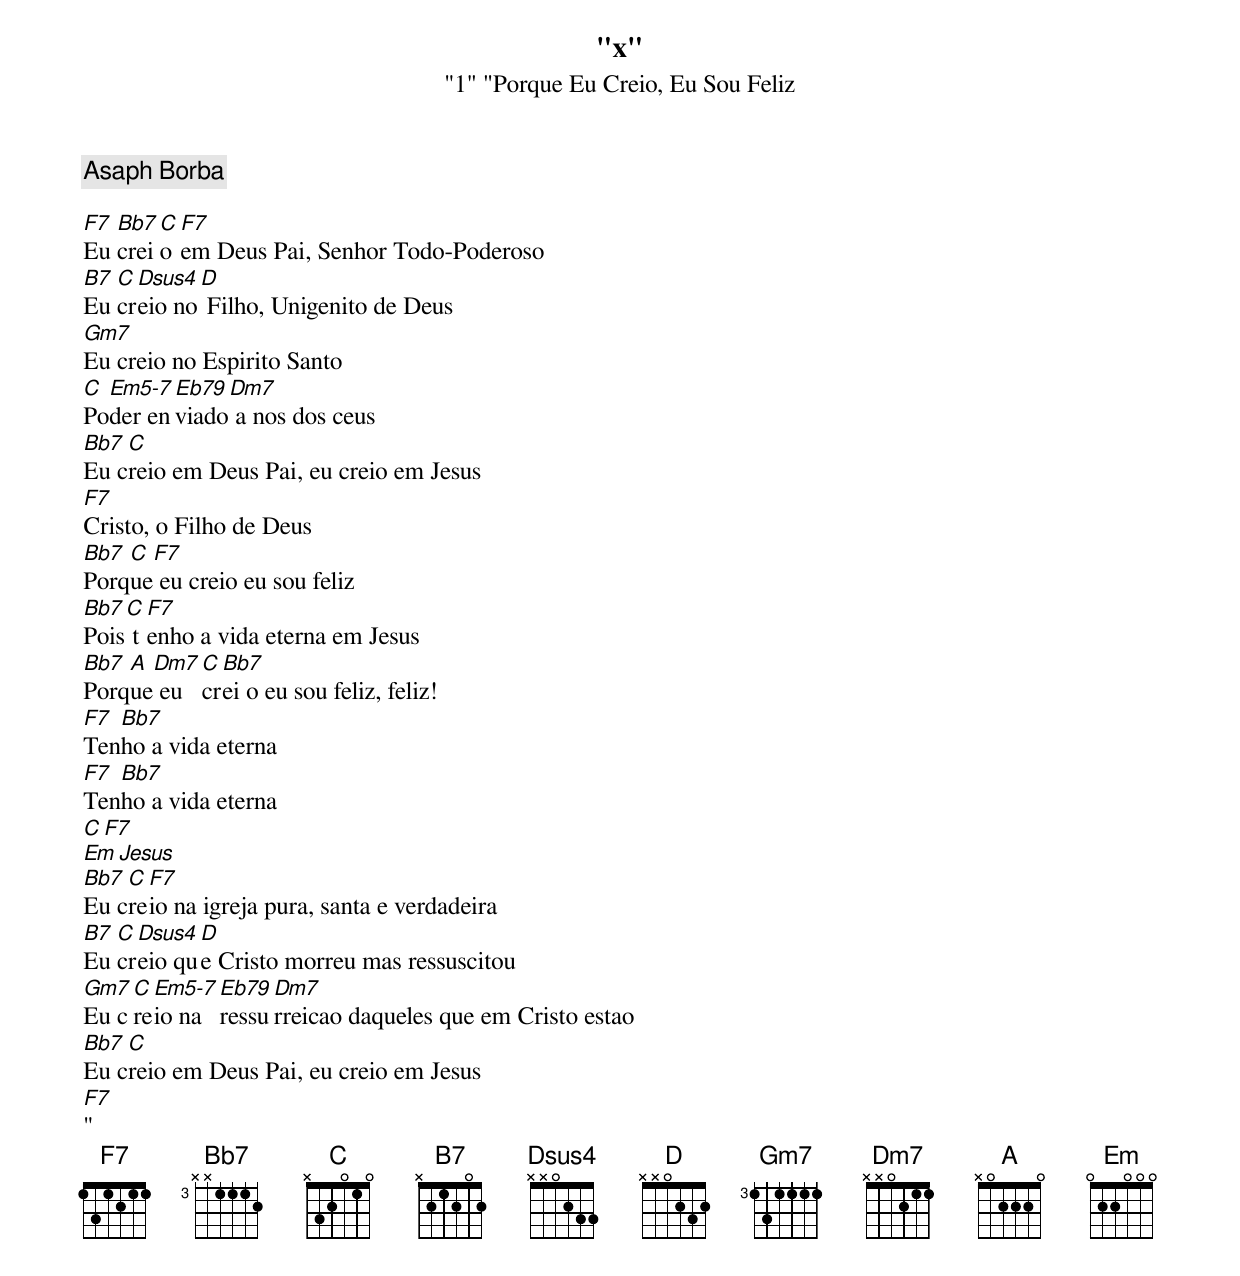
"x"
"1" "Porque Eu Creio, Eu Sou Feliz
Asaph Borba

F7 Bb7 C F7
Eu creio em Deus Pai, Senhor Todo-Poderoso
B7 C Dsus4 D
Eu creio no Filho, Unigenito de Deus
Gm7
Eu creio no Espirito Santo
C Em5-7 Eb79 Dm7
Poder enviado a nos dos ceus
Bb7 C
Eu creio em Deus Pai, eu creio em Jesus
F7
Cristo, o Filho de Deus
Bb7 C F7
Porque eu creio eu sou feliz
Bb7 C F7
Pois tenho a vida eterna em Jesus
Bb7 A Dm7 C Bb7
Porque eu crei o eu sou feliz, feliz!
F7 Bb7
Tenho a vida eterna
F7 Bb7
Tenho a vida eterna
C F7
Em Jesus
Bb7 C F7
Eu creio na igreja pura, santa e verdadeira
B7 C Dsus4 D
Eu creio que Cristo morreu mas ressuscitou
Gm7 C Em5-7 Eb79 Dm7
Eu creio na ressurreicao daqueles que em Cristo estao
Bb7 C
Eu creio em Deus Pai, eu creio em Jesus
F7
"
